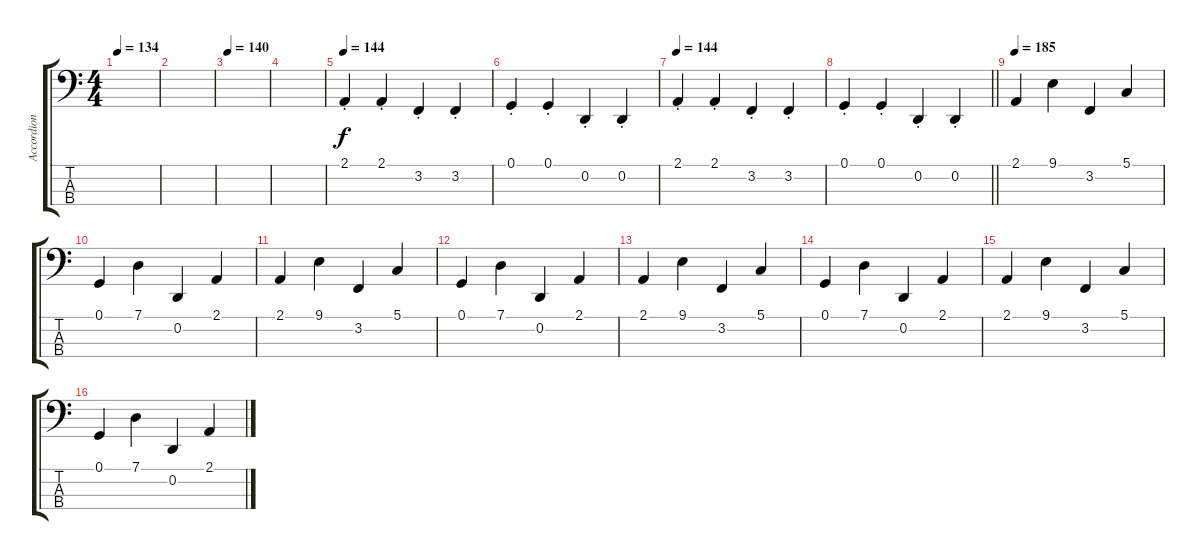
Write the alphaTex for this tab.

\track ("Accordion" "Accordion") {instrument accordion}
\staff {score tabs}
\tuning (G2 D2 A1 E1) {hide}
\ts (4 4)
\tempo 134
\clef f4
\ks c
|
|
\tempo 140
|
|
\tempo 144
2.1{st}.4 2.1{st}.4 3.2{st}.4 3.2{st}.4 |
0.1{st}.4 0.1{st}.4 0.2{st}.4 0.2{st}.4 |
\tempo 144
2.1{st}.4 2.1{st}.4 3.2{st}.4 3.2{st}.4 |
\barLineRight lightlight
0.1{st}.4 0.1{st}.4 0.2{st}.4 0.2{st}.4 |
\tempo 185
2.1.4 9.1.4 3.2.4 5.1.4 |
0.1.4 7.1.4 0.2.4 2.1.4 |
2.1.4 9.1.4 3.2.4 5.1.4 |
0.1.4 7.1.4 0.2.4 2.1.4 |
2.1.4 9.1.4 3.2.4 5.1.4 |
0.1.4 7.1.4 0.2.4 2.1.4 |
2.1.4 9.1.4 3.2.4 5.1.4 |
0.1.4 7.1.4 0.2.4 2.1.4
